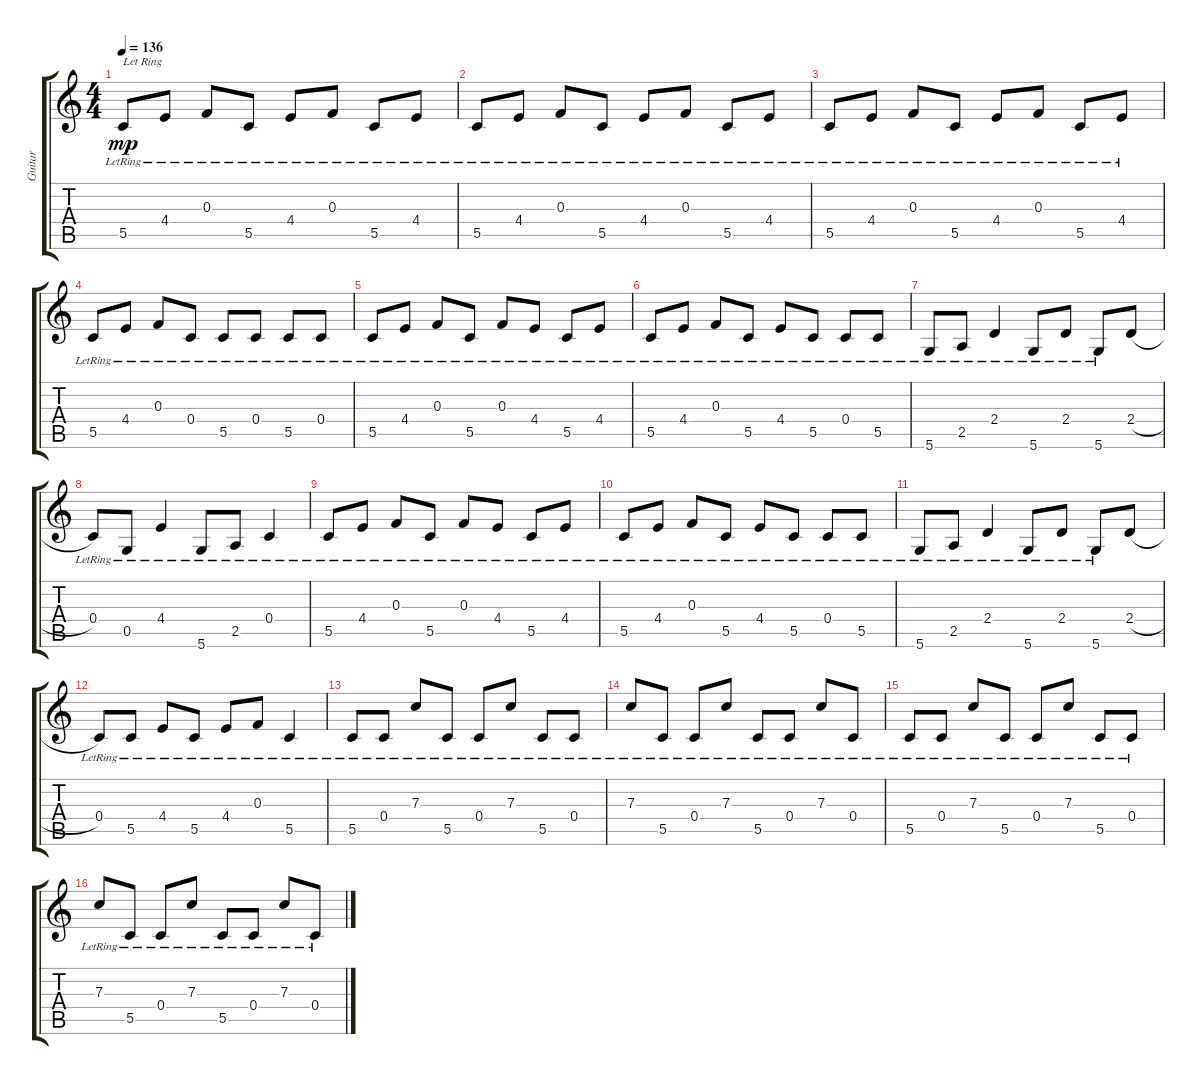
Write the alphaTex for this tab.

\track ("Guitar" "Guitar") {instrument electricguitarclean}
\staff {score tabs}
\tuning (D4 A3 F3 C3 G2 D2) {hide}
\ts (4 4)
\tempo 136
\clef g2
\ks c
5.5{lr}.8{txt "Let Ring" dy mp volume 10 instrument electricguitarclean} 4.4{lr}.8 0.3{lr}.8 5.5{lr}.8 4.4{lr}.8 0.3{lr}.8 5.5{lr}.8 4.4{lr}.8 |
5.5{lr}.8 4.4{lr}.8 0.3{lr}.8 5.5{lr}.8 4.4{lr}.8 0.3{lr}.8 5.5{lr}.8 4.4{lr}.8 |
5.5{lr}.8 4.4{lr}.8 0.3{lr}.8 5.5{lr}.8 4.4{lr}.8 0.3{lr}.8 5.5{lr}.8 4.4{lr}.8 |
5.5{lr}.8 4.4{lr}.8 0.3{lr}.8 0.4{lr}.8 5.5{lr}.8 0.4{lr}.8 5.5{lr}.8 0.4{lr}.8 |
5.5{lr}.8 4.4{lr}.8 0.3{lr}.8 5.5{lr}.8 0.3{lr}.8 4.4{lr}.8 5.5{lr}.8 4.4{lr}.8 |
5.5{lr}.8 4.4{lr}.8 0.3{lr}.8 5.5{lr}.8 4.4{lr}.8 5.5{lr}.8 0.4{lr}.8 5.5{lr}.8 |
5.6{lr}.8 2.5{lr}.8 2.4{lr}.4 5.6{lr}.8 2.4{lr}.8 5.6{lr}.8 2.4{h}.8 |
0.4{lr}.8 0.5{lr}.8 4.4{lr}.4 5.6{lr}.8 2.5{lr}.8 0.4{lr}.4 |
5.5{lr}.8 4.4{lr}.8 0.3{lr}.8 5.5{lr}.8 0.3{lr}.8 4.4{lr}.8 5.5{lr}.8 4.4{lr}.8 |
5.5{lr}.8 4.4{lr}.8 0.3{lr}.8 5.5{lr}.8 4.4{lr}.8 5.5{lr}.8 0.4{lr}.8 5.5{lr}.8 |
5.6{lr}.8 2.5{lr}.8 2.4{lr}.4 5.6{lr}.8 2.4{lr}.8 5.6{lr}.8 2.4{h}.8 |
0.4{lr}.8 5.5{lr}.8 4.4{lr}.8 5.5{lr}.8 4.4{lr}.8 0.3{lr}.8 5.5{lr}.4 |
5.5{lr}.8 0.4{lr}.8 7.3{lr}.8 5.5{lr}.8 0.4{lr}.8 7.3{lr}.8 5.5{lr}.8 0.4{lr}.8 |
7.3{lr}.8 5.5{lr}.8 0.4{lr}.8 7.3{lr}.8 5.5{lr}.8 0.4{lr}.8 7.3{lr}.8 0.4{lr}.8 |
5.5{lr}.8 0.4{lr}.8 7.3{lr}.8 5.5{lr}.8 0.4{lr}.8 7.3{lr}.8 5.5{lr}.8 0.4{lr}.8 |
7.3{lr}.8 5.5{lr}.8 0.4{lr}.8 7.3{lr}.8 5.5{lr}.8 0.4{lr}.8 7.3{lr}.8 0.4{lr}.8
